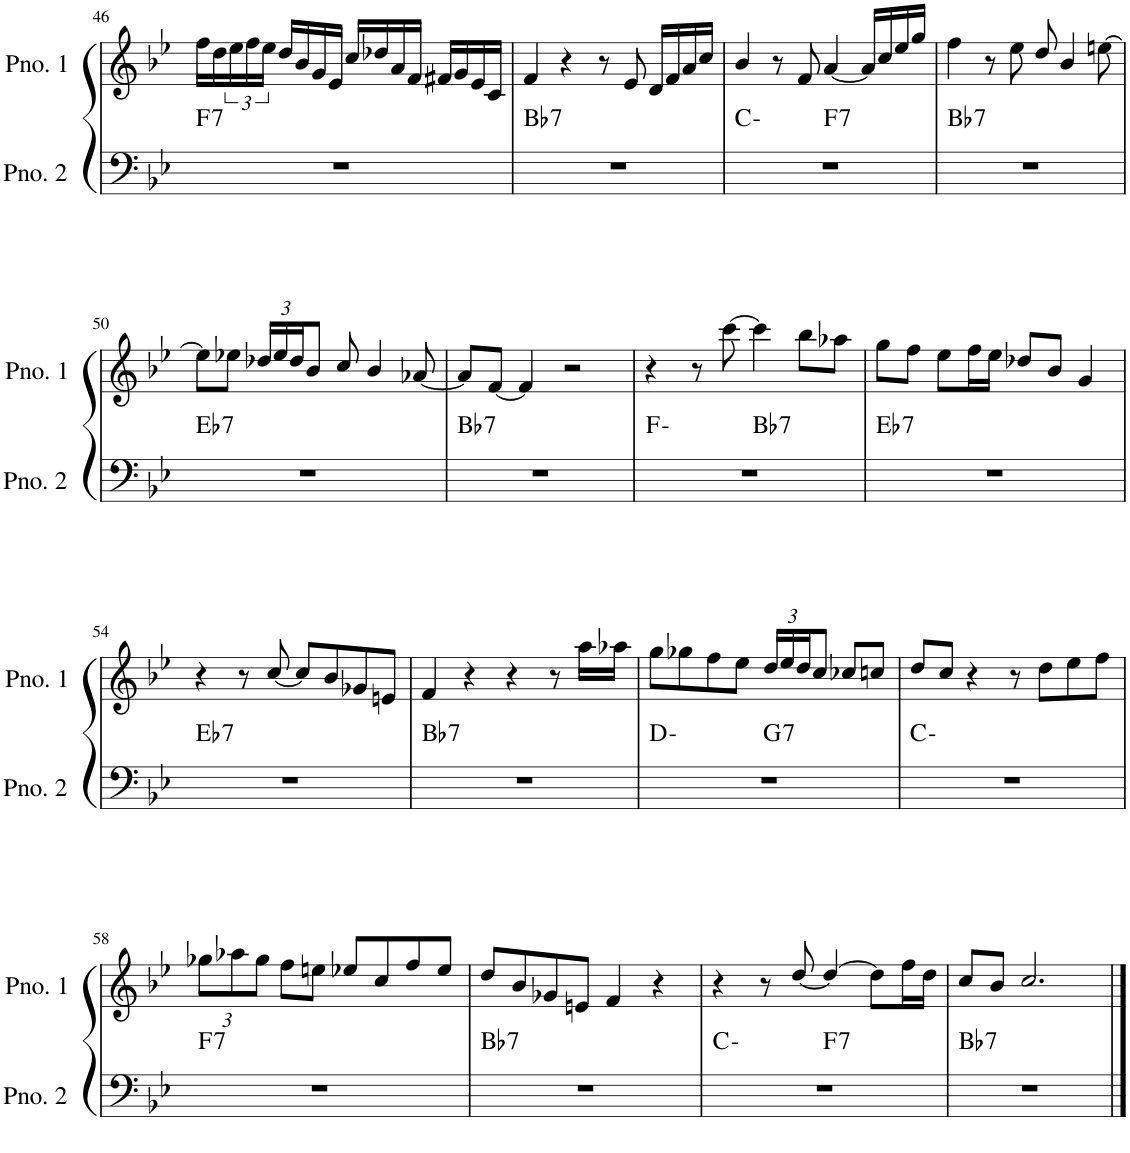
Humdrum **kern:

**kern	**harte	**kern
*part2	*part2	*part1
*staff2	*	*staff1
*I"ピアノ 2	*	*I"ピアノ 1
!!LO:PB:g=z
*clefF4	*	*clefG2
*k[b-e-]	*	*k[b-e-]
*M4/4	*	*M4/4
=46	=46	=46
!	!LO:H:kt=7	!
1r	F:7	16ff\LL
.	.	16dd\
.	.	24ee-\
.	.	24ff\
.	.	24ee-\JJ
.	.	16dd/LL
.	.	16b-/
.	.	16g/
.	.	16e-/JJ
.	.	16cc/LL
.	.	16dd-X/
.	.	16a/
.	.	16f/JJ
.	.	16f#X/LL
.	.	16g/
.	.	16e-/
.	.	16c/JJ
=47	=47	=47
!	!LO:H:kt=7	!
1r	Bb:7	4f/
.	.	4r
.	.	8r
.	.	8e-/
.	.	16d/LL
.	.	16f/
.	.	16a/
.	.	16cc/JJ
=48	=48	=48
*^	*	*
1r	2ryy	C:min	4b-/
.	.	.	8r
.	.	.	8f/
!	!	!LO:H:kt=7	!
.	2ryy	F:7	[4a/
.	.	.	16a/LL]
.	.	.	16cc/
.	.	.	16ee-/
.	.	.	16gg/JJ
=49	=49	=49	=49
!	!	!LO:H:kt=7	!
*v	*v	*	*
1r	Bb:7	4ff\
.	.	8r
.	.	8ee-\
.	.	8dd/
.	.	4b-/
.	.	[8een\
!!LO:LB:g=z
=50	=50	=50
!	!LO:H:kt=7	!
1r	Eb:7	8ee\L]
.	.	8ee-X\J
*	*	*Xbrackettup
.	.	24dd-X/LL
.	.	24ee-/
.	.	24dd-/J
.	.	8b-/J
.	.	8cc/
.	.	4b-/
.	.	[8a-X/
=51	=51	=51
!	!LO:H:kt=7	!
1r	Bb:7	8a-/L]
.	.	[8f/J
.	.	4f/]
.	.	2r
=52	=52	=52
*^	*	*
1r	2ryy	F:min	4r
.	.	.	8r
.	.	.	[8ccc\
!	!	!LO:H:kt=7	!
.	2ryy	Bb:7	4ccc\]
.	.	.	8bb-\L
.	.	.	8aa-X\J
=53	=53	=53	=53
!	!	!LO:H:kt=7	!
*v	*v	*	*
1r	Eb:7	8gg\L
.	.	8ff\J
.	.	8ee-\L
.	.	16ff\L
.	.	16ee-\JJ
.	.	8dd-X/L
.	.	8b-/J
.	.	4g/
!!LO:LB:g=z
=54	=54	=54
!	!LO:H:kt=7	!
1r	Eb:7	4r
.	.	8r
.	.	[8cc/
.	.	8cc/L]
.	.	8b-/
.	.	8g-X/
.	.	8en/J
=55	=55	=55
!	!LO:H:kt=7	!
1r	Bb:7	4f/
.	.	4r
.	.	4r
.	.	8r
.	.	16aa\LL
.	.	16aa-X\JJ
=56	=56	=56
*^	*	*
1r	2ryy	D:min	8gg\L
.	.	.	8gg-X\
.	.	.	8ff\
.	.	.	8ee-\J
!	!	!LO:H:kt=7	!
.	2ryy	G:7	24dd/LL
.	.	.	24ee-/
.	.	.	24dd/J
.	.	.	8cc/J
.	.	.	8cc-X/L
.	.	.	8ccn/J
*v	*v	*	*
=57	=57	=57
1r	C:min	8dd/L
.	.	8cc/J
.	.	4r
.	.	8r
.	.	8dd\L
.	.	8ee-\
.	.	8ff\J
!!LO:LB:g=z
=58	=58	=58
!	!LO:H:kt=7	!
1r	F:7	12gg-X\L
.	.	12aa-X\
.	.	12gg-\J
.	.	8ff\L
.	.	8een\J
.	.	8ee-X/L
.	.	8cc/
.	.	8ff/
.	.	8ee-/J
=59	=59	=59
!	!LO:H:kt=7	!
1r	Bb:7	8dd/L
.	.	8b-/
.	.	8g-X/
.	.	8en/J
.	.	4f/
.	.	4r
=60	=60	=60
*^	*	*
1r	2ryy	C:min	4r
.	.	.	8r
.	.	.	[8dd/
!	!	!LO:H:kt=7	!
.	2ryy	F:7	4dd/_
.	.	.	8dd\L]
.	.	.	16ff\L
.	.	.	16dd\JJ
=61	=61	=61	=61
!	!	!LO:H:kt=7	!
*v	*v	*	*
1r	Bb:7	8cc/L
.	.	8b-/J
.	.	2.cc/
==	==	==
*-	*-	*-
